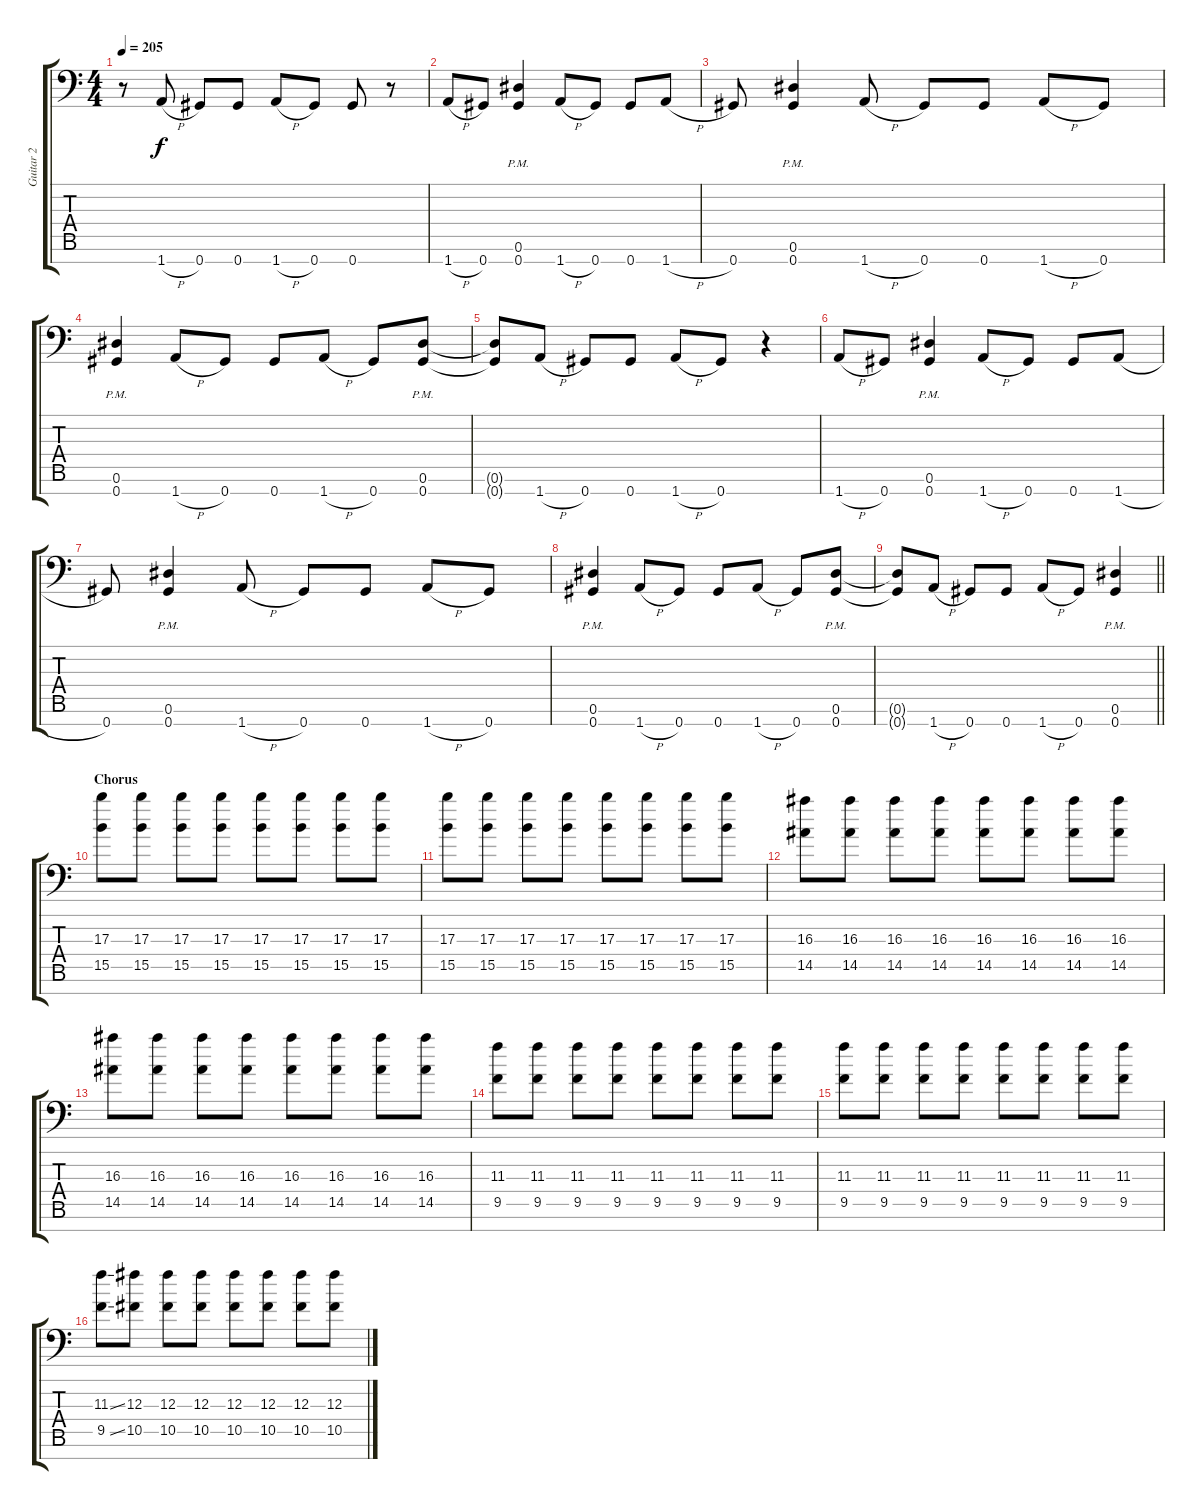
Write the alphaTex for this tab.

\track ("Guitar 2" "Guitar 2") {instrument distortionguitar}
\staff {score tabs}
\tuning (Eb4 Bb3 Gb3 Db3 Ab2 Eb2 Ab1) {hide}
\ts (4 4)
\tempo 205
\clef f4
\ks c
r.8{dy f} 1.7{h}.8 0.7.8 0.7.8 1.7{h}.8 0.7.8 0.7.8 r.8 |
1.7{h}.8 0.7.8 (0.6{pm} 0.7{pm}).4 1.7{h}.8 0.7.8 0.7.8 1.7{h}.8 |
0.7.8 (0.6{pm} 0.7{pm}).4 1.7{h}.8 0.7.8 0.7.8 1.7{h}.8 0.7.8 |
(0.6{pm} 0.7{pm}).4 1.7{h}.8 0.7.8 0.7.8 1.7{h}.8 0.7.8 (0.6{pm} 0.7{pm}).8 |
(0.6{t} 0.7{t}).8 1.7{h}.8 0.7.8 0.7.8 1.7{h}.8 0.7.8 r.4 |
1.7{h}.8 0.7.8 (0.6{pm} 0.7{pm}).4 1.7{h}.8 0.7.8 0.7.8 1.7{h}.8 |
0.7.8 (0.6{pm} 0.7{pm}).4 1.7{h}.8 0.7.8 0.7.8 1.7{h}.8 0.7.8 |
(0.6{pm} 0.7{pm}).4 1.7{h}.8 0.7.8 0.7.8 1.7{h}.8 0.7.8 (0.6{pm} 0.7{pm}).8 |
\barLineRight lightlight
(0.6{t} 0.7{t}).8 1.7{h}.8 0.7.8 0.7.8 1.7{h}.8 0.7.8 (0.6{pm} 0.7{pm}).4 |
\section ("" "Chorus")
(17.3 15.5).8{volume 8} (17.3 15.5).8 (17.3 15.5).8 (17.3 15.5).8 (17.3 15.5).8 (17.3 15.5).8 (17.3 15.5).8 (17.3 15.5).8 |
(17.3 15.5).8 (17.3 15.5).8 (17.3 15.5).8 (17.3 15.5).8 (17.3 15.5).8 (17.3 15.5).8 (17.3 15.5).8 (17.3 15.5).8 |
(16.3 14.5).8 (16.3 14.5).8 (16.3 14.5).8 (16.3 14.5).8 (16.3 14.5).8 (16.3 14.5).8 (16.3 14.5).8 (16.3 14.5).8 |
(16.3 14.5).8 (16.3 14.5).8 (16.3 14.5).8 (16.3 14.5).8 (16.3 14.5).8 (16.3 14.5).8 (16.3 14.5).8 (16.3 14.5).8 |
(11.3 9.5).8 (11.3 9.5).8 (11.3 9.5).8 (11.3 9.5).8 (11.3 9.5).8 (11.3 9.5).8 (11.3 9.5).8 (11.3 9.5).8 |
(11.3 9.5).8 (11.3 9.5).8 (11.3 9.5).8 (11.3 9.5).8 (11.3 9.5).8 (11.3 9.5).8 (11.3 9.5).8 (11.3 9.5).8 |
(11.3{ss} 9.5{ss}).8 (12.3 10.5).8 (12.3 10.5).8 (12.3 10.5).8 (12.3 10.5).8 (12.3 10.5).8 (12.3 10.5).8 (12.3 10.5).8
